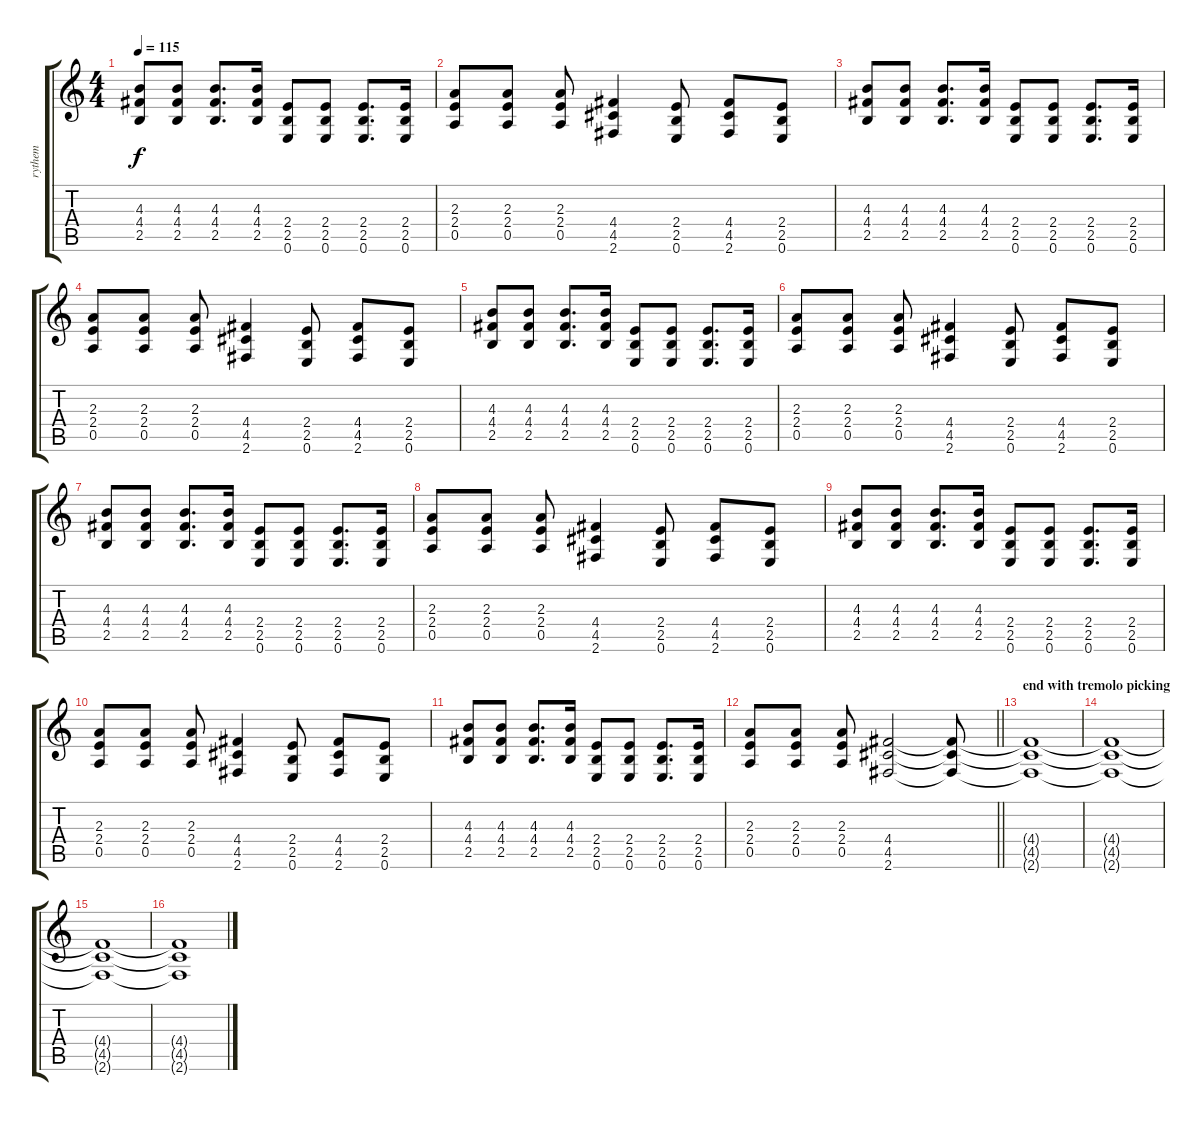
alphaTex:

\track ("rythem" "rythem") {instrument distortionguitar}
\staff {score tabs}
\tuning (E4 B3 G3 D3 A2 E2) {hide}
\ts (4 4)
\tempo 115
\clef g2
\ks c
(4.3 4.4 2.5).8{dy f} (4.3 4.4 2.5).8 (4.3 4.4 2.5).8{d} (4.3 4.4 2.5).16 (2.4 2.5 0.6).8 (2.4 2.5 0.6).8 (2.4 2.5 0.6).8{d} (2.4 2.5 0.6).16 |
(2.3 2.4 0.5).8 (2.3 2.4 0.5).8 (2.3 2.4 0.5).8 (4.4 4.5 2.6).4 (2.4 2.5 0.6).8 (4.4 4.5 2.6).8 (2.4 2.5 0.6).8 |
(4.3 4.4 2.5).8 (4.3 4.4 2.5).8 (4.3 4.4 2.5).8{d} (4.3 4.4 2.5).16 (2.4 2.5 0.6).8 (2.4 2.5 0.6).8 (2.4 2.5 0.6).8{d} (2.4 2.5 0.6).16 |
(2.3 2.4 0.5).8 (2.3 2.4 0.5).8 (2.3 2.4 0.5).8 (4.4 4.5 2.6).4 (2.4 2.5 0.6).8 (4.4 4.5 2.6).8 (2.4 2.5 0.6).8 |
(4.3 4.4 2.5).8 (4.3 4.4 2.5).8 (4.3 4.4 2.5).8{d} (4.3 4.4 2.5).16 (2.4 2.5 0.6).8 (2.4 2.5 0.6).8 (2.4 2.5 0.6).8{d} (2.4 2.5 0.6).16 |
(2.3 2.4 0.5).8 (2.3 2.4 0.5).8 (2.3 2.4 0.5).8 (4.4 4.5 2.6).4 (2.4 2.5 0.6).8 (4.4 4.5 2.6).8 (2.4 2.5 0.6).8 |
(4.3 4.4 2.5).8 (4.3 4.4 2.5).8 (4.3 4.4 2.5).8{d} (4.3 4.4 2.5).16 (2.4 2.5 0.6).8 (2.4 2.5 0.6).8 (2.4 2.5 0.6).8{d} (2.4 2.5 0.6).16 |
(2.3 2.4 0.5).8 (2.3 2.4 0.5).8 (2.3 2.4 0.5).8 (4.4 4.5 2.6).4 (2.4 2.5 0.6).8 (4.4 4.5 2.6).8 (2.4 2.5 0.6).8 |
(4.3 4.4 2.5).8 (4.3 4.4 2.5).8 (4.3 4.4 2.5).8{d} (4.3 4.4 2.5).16 (2.4 2.5 0.6).8 (2.4 2.5 0.6).8 (2.4 2.5 0.6).8{d} (2.4 2.5 0.6).16 |
(2.3 2.4 0.5).8 (2.3 2.4 0.5).8 (2.3 2.4 0.5).8 (4.4 4.5 2.6).4 (2.4 2.5 0.6).8 (4.4 4.5 2.6).8 (2.4 2.5 0.6).8 |
(4.3 4.4 2.5).8 (4.3 4.4 2.5).8 (4.3 4.4 2.5).8{d} (4.3 4.4 2.5).16 (2.4 2.5 0.6).8 (2.4 2.5 0.6).8 (2.4 2.5 0.6).8{d} (2.4 2.5 0.6).16 |
\barLineRight lightlight
(2.3 2.4 0.5).8 (2.3 2.4 0.5).8 (2.3 2.4 0.5).8 (4.4 4.5 2.6).2 (4.4{t} 4.5{t} 2.6{t}).8 |
\section ("" "end with tremolo picking")
(4.4{t} 4.5{t} 2.6{t}).1 |
(4.4{t} 4.5{t} 2.6{t}).1 |
(4.4{t} 4.5{t} 2.6{t}).1 |
(4.4{t} 4.5{t} 2.6{t}).1
